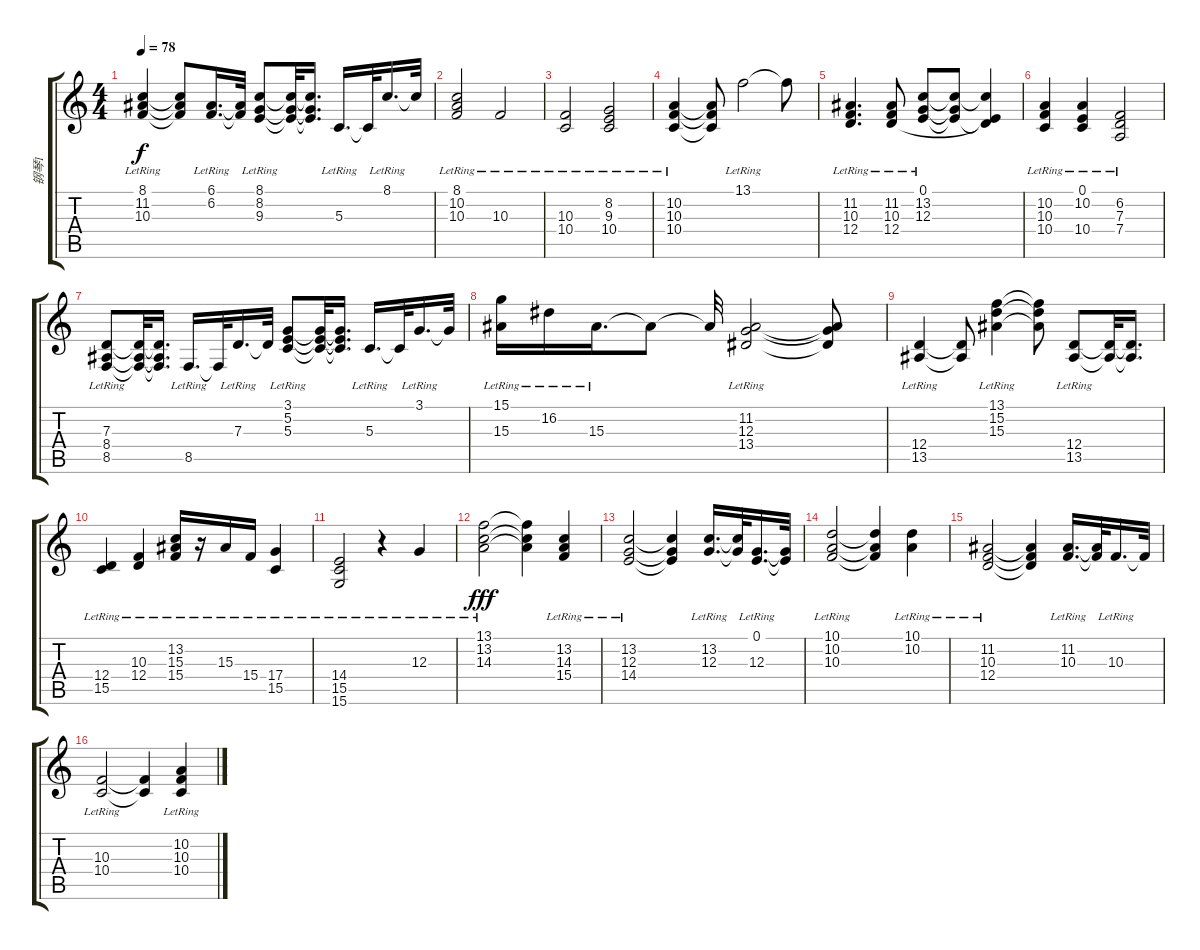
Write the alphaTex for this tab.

\track ("钢琴1" "钢琴1") {instrument electricgrandpiano}
\staff {score tabs}
\tuning (E4 B3 G3 D3 A2 E2) {hide}
\ts (4 4)
\tempo 78
\clef g2
\ks c
(8.1{lr} 11.2{lr} 10.3{lr}).4{dy f} (8.1{t} 11.2{t} 10.3{t}).8 (6.1{lr} 6.2{lr}).16{d} (6.1{t} 6.2{t}).32 (8.1{lr} 8.2{lr} 9.3{lr}).8 (8.1{t} 8.2{t} 9.3{t}).32 (8.1{t} 8.2{t} 9.3{t}).16{d} 5.3{lr}.16{d} 5.3{t}.32 8.1{lr}.16{d} 8.1{t}.32 |
(8.1{lr} 10.2{lr} 10.3{lr}).2 10.3{lr}.2 |
(10.3{lr} 10.4{lr}).2 (8.2{lr} 9.3{lr} 10.4{lr}).2 |
(10.2{lr} 10.3{lr} 10.4{lr}).4 (10.2{t} 10.3{t} 10.4{t}).8 13.1{lr}.2 13.1{t}.8 |
(11.2{lr} 10.3{lr} 12.4{lr}).4{d} (11.2{lr} 10.3{lr} 12.4{lr}).8 (0.1{lr} 13.2{lr} 12.3{lr}).8 (0.1{t} 13.2{t} 12.3{t}).8 (0.1{t} 13.2{t} 12.4{t}).4 |
(10.2{lr} 10.3{lr} 10.4{lr}).4 (0.1{lr} 10.2{lr} 10.4{lr}).4 (6.2{lr} 7.3{lr} 7.4{lr}).2 |
(7.3{lr} 8.4{lr} 8.5{lr}).8 (7.3{t} 8.4{t} 8.5{t}).32 (7.3{t} 8.4{t} 8.5{t}).16{d} 8.5{lr}.16{d} 8.5{t}.32 7.3{lr}.16{d} 7.3{t}.32 (3.1{lr} 5.2{lr} 5.3{lr}).8 (3.1{t} 5.2{t} 5.3{t}).32 (3.1{t} 5.2{t} 5.3{t}).16{d} 5.3{lr}.16{d} 5.3{t}.32 3.1{lr}.16{d} 3.1{t}.32 |
(15.1{lr} 15.3{lr}).16 16.2{lr}.16 15.3{lr}.16{d} 15.3{t}.8 15.3{t}.32 (11.2{lr} 12.3{lr} 13.4{lr}).2 (11.2{t} 12.3{t} 13.4{t}).8 |
(12.4{lr} 13.5{lr}).4 (12.4{t} 13.5{t}).8 (13.1{lr} 15.2{lr} 15.3{lr}).4 (13.1{t} 15.2{t} 15.3{t}).8 (12.4{lr} 13.5{lr}).8 (12.4{t} 13.5{t}).32 (12.4{t} 13.5{t}).16{d} |
(12.4{lr} 15.5{lr}).4 (10.3{lr} 12.4{lr}).4 (13.2{lr} 15.3{lr} 15.4{lr}).16 r.16 15.3{lr}.16 15.4{lr}.16 (17.4{lr} 15.5{lr}).4 |
(14.4{lr} 15.5{lr} 15.6{lr}).2 r.4 12.3{lr}.4 |
(13.1{lr} 13.2{lr} 14.3{lr}).2{dy fff volume 10} (13.1{t} 13.2{t} 14.3{t}).4 (13.2{lr} 14.3{lr} 15.4{lr}).4 |
(13.2{lr} 12.3{lr} 14.4{lr}).2 (13.2{t} 12.3{t} 14.4{t}).4 (13.2{lr} 12.3{lr}).16{d} (13.2{t} 12.3{t}).32 (0.1{lr} 12.3{lr}).16{d} (0.1{t} 12.3{t}).32 |
(10.1{lr} 10.2{lr} 10.3{lr}).2 (10.1{t} 10.2{t} 10.3{t}).4 (10.1{lr} 10.2{lr}).4 |
(11.2{lr} 10.3{lr} 12.4{lr}).2 (11.2{t} 10.3{t} 12.4{t}).4 (11.2{lr} 10.3{lr}).16{d} (11.2{t} 10.3{t}).32 10.3{lr}.16{d} 10.3{t}.32 |
(10.3{lr} 10.4{lr}).2 (10.3{t} 10.4{t}).4 (10.2{lr} 10.3{lr} 10.4{lr}).4
